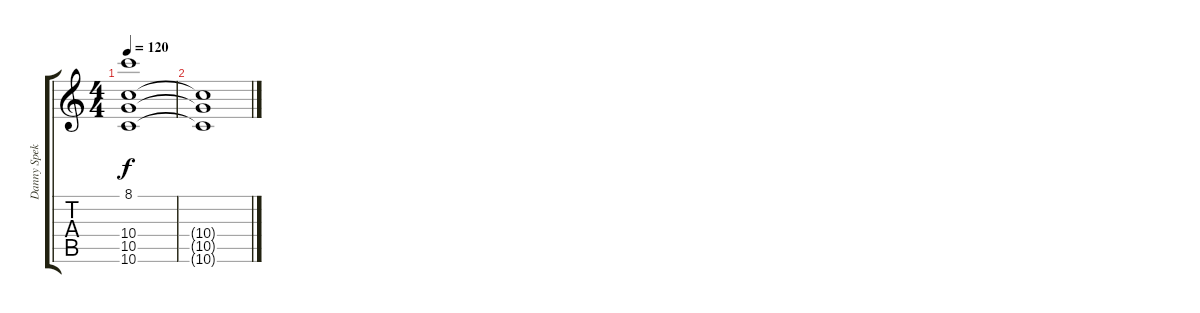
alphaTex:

\track ("Danny Spektor - Guitar" "Danny Spek") {instrument overdrivenguitar}
\staff {score tabs}
\tuning (E4 B3 G3 D3 A2 D2) {hide}
\ts (4 4)
\tempo 120
\clef g2
\ks c
(8.1 10.4 10.5 10.6).1{dy f} |
(10.4{t} 10.5{t} 10.6{t}).1
